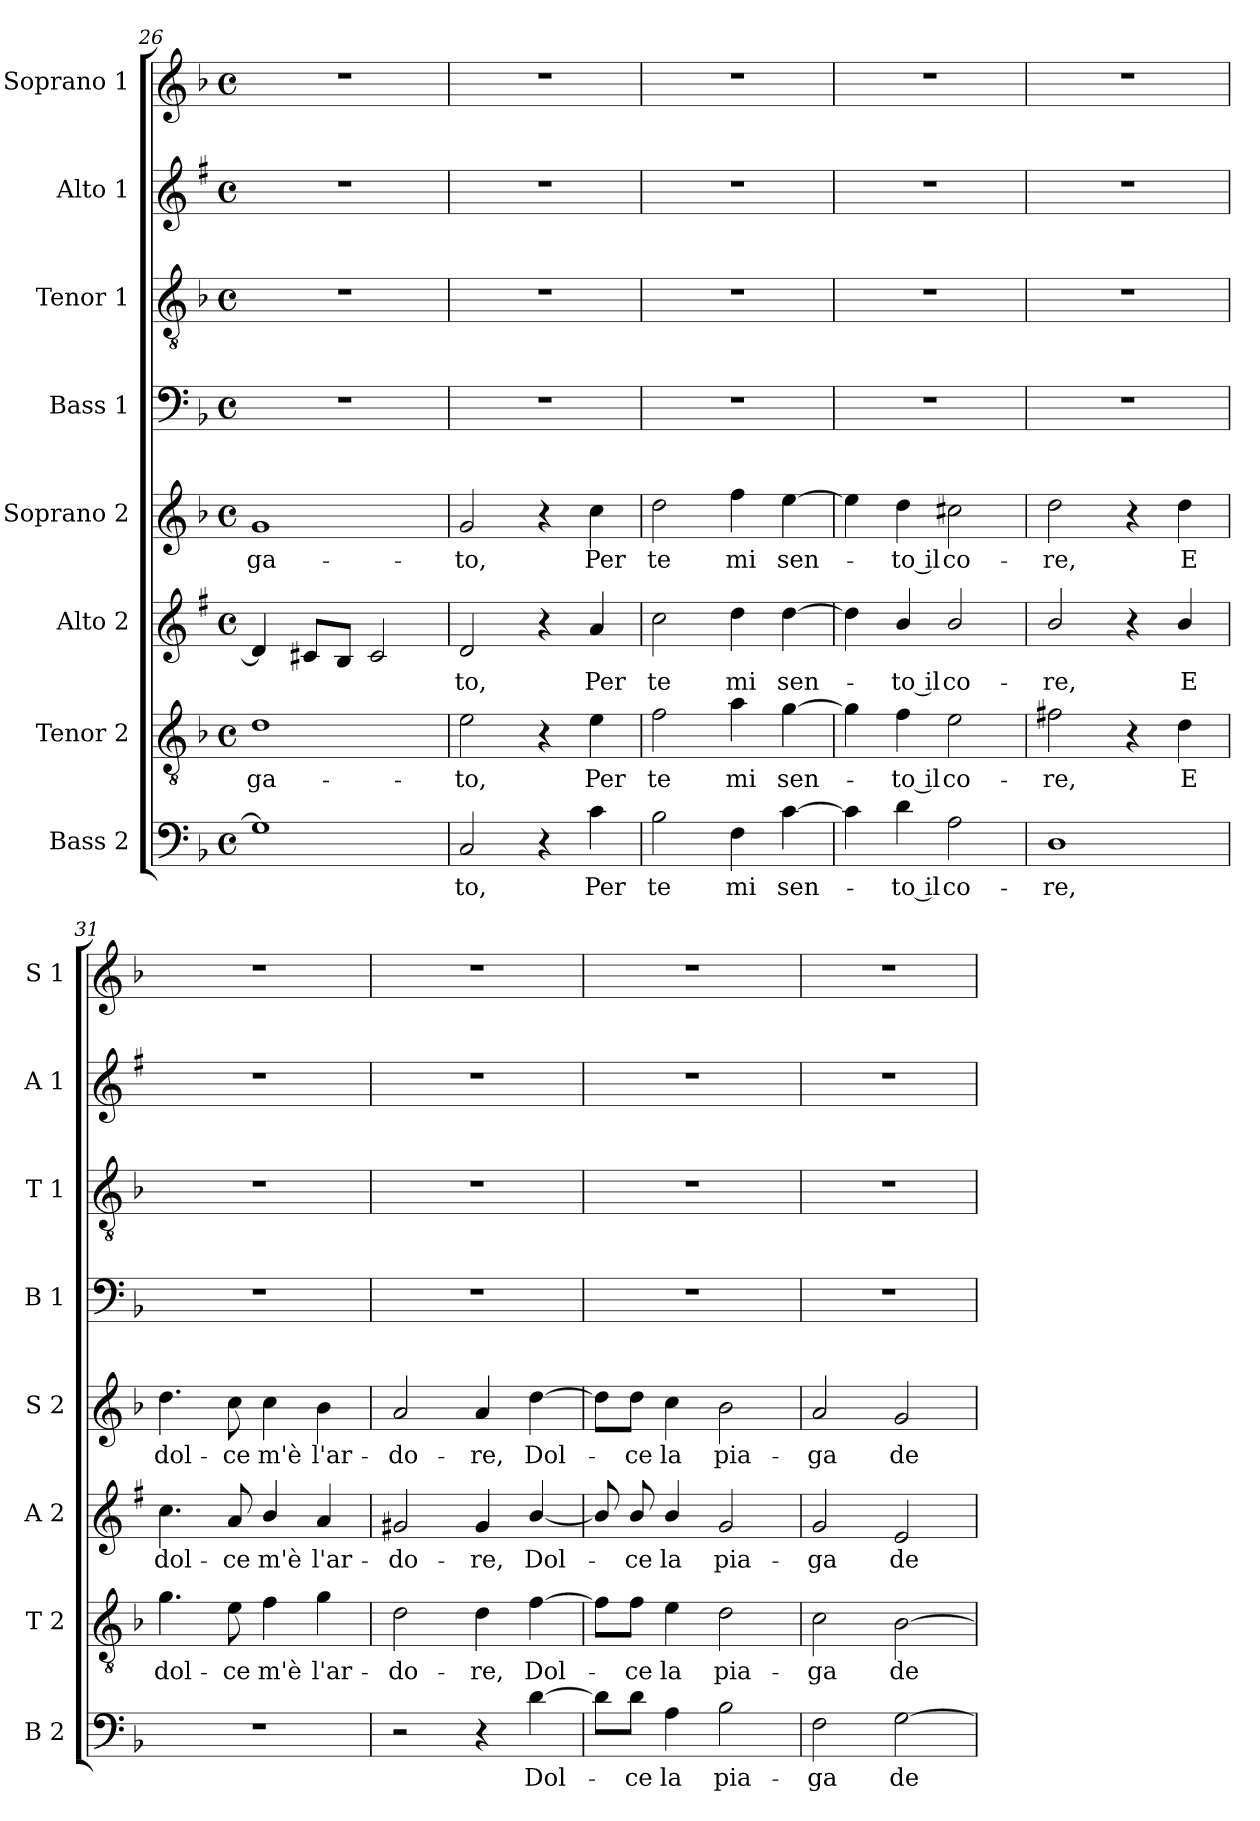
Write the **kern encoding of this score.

**kern	**text	**kern	**text	**kern	**text	**kern	**text	**kern	**kern	**kern	**kern
*part8	*part8	*part7	*part7	*part6	*part6	*part5	*part5	*part4	*part3	*part2	*part1
*staff8	*staff8	*staff7	*staff7	*staff6	*staff6	*staff5	*staff5	*staff4	*staff3	*staff2	*staff1
*I"Bass 2	*	*I"Tenor 2	*	*I"Alto 2	*	*I"Soprano 2	*	*I"Bass 1	*I"Tenor 1	*I"Alto 1	*I"Soprano 1
*I'B 2	*	*I'T 2	*	*I'A 2	*	*I'S 2	*	*I'B 1	*I'T 1	*I'A 1	*I'S 1
*clefF4	*	*clefGv2	*	*clefG2	*	*clefG2	*	*clefF4	*clefGv2	*clefG2	*clefG2
*	*	*	*	*ITrd1c2	*	*	*	*	*	*ITrd1c2	*
*k[b-]	*	*k[b-]	*	*k[b-]	*	*k[b-]	*	*k[b-]	*k[b-]	*k[b-]	*k[b-]
*F:	*	*F:	*	*F:	*	*F:	*	*F:	*F:	*F:	*F:
*M4/4	*	*M4/4	*	*M4/4	*	*M4/4	*	*M4/4	*M4/4	*M4/4	*M4/4
*met(c)	*	*met(c)	*	*met(c)	*	*met(c)	*	*met(c)	*met(c)	*met(c)	*met(c)
=26	=26	=26	=26	=26	=26	=26	=26	=26	=26	=26	=26
!	!	!	!LO:LY:b	!	!	!	!LO:LY:b	!	!	!	!
1G]	.	1d	-ga-	4c/]	.	1g	-ga-	1r	1r	1r	1r
.	.	.	.	8Bn/L	.	.	.	.	.	.	.
.	.	.	.	8A/J	.	.	.	.	.	.	.
.	.	.	.	2B/	.	.	.	.	.	.	.
=27	=27	=27	=27	=27	=27	=27	=27	=27	=27	=27	=27
!	!LO:LY:b	!	!LO:LY:b	!	!LO:LY:b	!	!LO:LY:b	!	!	!	!
2C/	-to,	2e\	-to,	2c/	-to,	2g/	-to,	1r	1r	1r	1r
4r	.	4r	.	4r	.	4r	.	.	.	.	.
!	!LO:LY:b	!	!LO:LY:b	!	!LO:LY:b	!	!LO:LY:b	!	!	!	!
4c\	Per	4e\	Per	4g/	Per	4cc\	Per	.	.	.	.
=28	=28	=28	=28	=28	=28	=28	=28	=28	=28	=28	=28
!	!LO:LY:b	!	!LO:LY:b	!	!LO:LY:b	!	!LO:LY:b	!	!	!	!
2B-\	te	2f\	te	2b-\	te	2dd\	te	1r	1r	1r	1r
!	!LO:LY:b	!	!LO:LY:b	!	!LO:LY:b	!	!LO:LY:b	!	!	!	!
4F\	mi	4a\	mi	4cc\	mi	4ff\	mi	.	.	.	.
!	!LO:LY:b	!	!LO:LY:b	!	!LO:LY:b	!	!LO:LY:b	!	!	!	!
[4c\	sen-	[4g\	sen-	[4cc\	sen-	[4ee\	sen-	.	.	.	.
=29	=29	=29	=29	=29	=29	=29	=29	=29	=29	=29	=29
4c\]	.	4g\]	.	4cc\]	.	4ee\]	.	1r	1r	1r	1r
!	!LO:LY:b	!	!LO:LY:b	!	!LO:LY:b	!	!LO:LY:b	!	!	!	!
4d\	-to il	4f\	-to il	4a/	-to il	4dd\	-to il	.	.	.	.
!	!LO:LY:b	!	!LO:LY:b	!	!LO:LY:b	!	!LO:LY:b	!	!	!	!
2A\	co-	2e\	co-	2a/	co-	2cc#X\	co-	.	.	.	.
=30	=30	=30	=30	=30	=30	=30	=30	=30	=30	=30	=30
!	!LO:LY:b	!	!LO:LY:b	!	!LO:LY:b	!	!LO:LY:b	!	!	!	!
1D	-re,	2f#X\	-re,	2a/	-re,	2dd\	-re,	1r	1r	1r	1r
.	.	4r	.	4r	.	4r	.	.	.	.	.
!	!	!	!LO:LY:b	!	!LO:LY:b	!	!LO:LY:b	!	!	!	!
.	.	4d\	E	4a/	E	4dd\	E	.	.	.	.
=31	=31	=31	=31	=31	=31	=31	=31	=31	=31	=31	=31
!	!	!	!LO:LY:b	!	!LO:LY:b	!	!LO:LY:b	!	!	!	!
1r	.	4.g\	dol-	4.b-\	dol-	4.dd\	dol-	1r	1r	1r	1r
!	!	!	!LO:LY:b	!	!LO:LY:b	!	!LO:LY:b	!	!	!	!
.	.	8e\	-ce	8g/	-ce	8cc\	-ce	.	.	.	.
!	!	!	!LO:LY:b	!	!LO:LY:b	!	!LO:LY:b	!	!	!	!
.	.	4f\	m'è	4a/	m'è	4cc\	m'è	.	.	.	.
!	!	!	!LO:LY:b	!	!LO:LY:b	!	!LO:LY:b	!	!	!	!
.	.	4g\	l'ar-	4g/	l'ar-	4b-\	l'ar-	.	.	.	.
!!LO:PB:g=z
=32	=32	=32	=32	=32	=32	=32	=32	=32	=32	=32	=32
!	!	!	!LO:LY:b	!	!LO:LY:b	!	!LO:LY:b	!	!	!	!
2r	.	2d\	-do-	2f#X/	-do-	2a/	-do-	1r	1r	1r	1r
!	!	!	!LO:LY:b	!	!LO:LY:b	!	!LO:LY:b	!	!	!	!
4r	.	4d\	-re,	4f#/	-re,	4a/	-re,	.	.	.	.
!	!LO:LY:b	!	!LO:LY:b	!	!LO:LY:b	!	!LO:LY:b	!	!	!	!
[4d\	Dol-	[4f\	Dol-	[4a/	Dol-	[4dd\	Dol-	.	.	.	.
=33	=33	=33	=33	=33	=33	=33	=33	=33	=33	=33	=33
8d\L]	.	8f\L]	.	8a/]	.	8dd\L]	.	1r	1r	1r	1r
!	!LO:LY:b	!	!LO:LY:b	!	!LO:LY:b	!	!LO:LY:b	!	!	!	!
8d\J	-ce	8f\J	-ce	8a/	-ce	8dd\J	-ce	.	.	.	.
!	!LO:LY:b	!	!LO:LY:b	!	!LO:LY:b	!	!LO:LY:b	!	!	!	!
4A\	la	4e\	la	4a/	la	4cc\	la	.	.	.	.
!	!LO:LY:b	!	!LO:LY:b	!	!LO:LY:b	!	!LO:LY:b	!	!	!	!
2B-\	pia-	2d\	pia-	2f/	pia-	2b-\	pia-	.	.	.	.
=34	=34	=34	=34	=34	=34	=34	=34	=34	=34	=34	=34
!	!LO:LY:b	!	!LO:LY:b	!	!LO:LY:b	!	!LO:LY:b	!	!	!	!
2F\	-ga	2c\	-ga	2f/	-ga	2a/	-ga	1r	1r	1r	1r
!	!LO:LY:b	!	!LO:LY:b	!	!LO:LY:b	!	!LO:LY:b	!	!	!	!
[2G\	de	[2B-\	de	2d/	de	2g/	de	.	.	.	.
=	=	=	=	=	=	=	=	=	=	=	=
*-	*-	*-	*-	*-	*-	*-	*-	*-	*-	*-	*-
